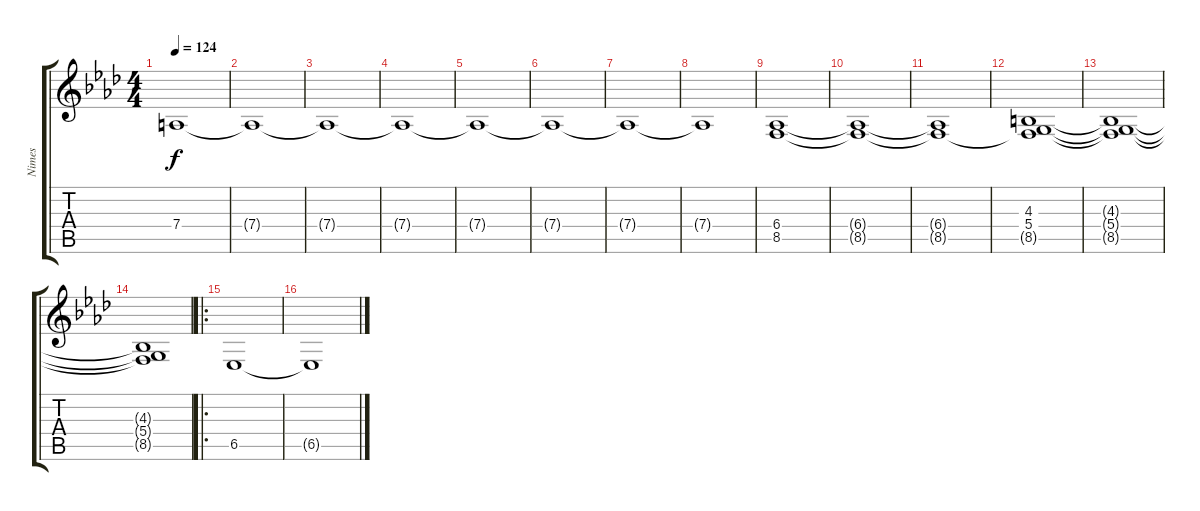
\track ("Nimes" "Nimes") {instrument applause}
\staff {score tabs}
\tuning (E4 B3 G3 D3 A2 E2) {hide}
\ts (4 4)
\tempo 124
\clef g2
\ks ab
7.4.1{dy f instrument applause} |
7.4{t}.1 |
7.4{t}.1 |
7.4{t}.1 |
7.4{t}.1 |
7.4{t}.1 |
7.4{t}.1 |
7.4{t}.1 |
(6.4 8.5).1 |
(6.4{t} 8.5{t}).1 |
(6.4{t} 8.5{t}).1 |
(4.3 5.4 8.5{t}).1 |
(4.3{t} 5.4{t} 8.5{t}).1 |
(4.3{t} 5.4{t} 8.5{t}).1 |
\ro
6.5.1 |
6.5{t}.1
